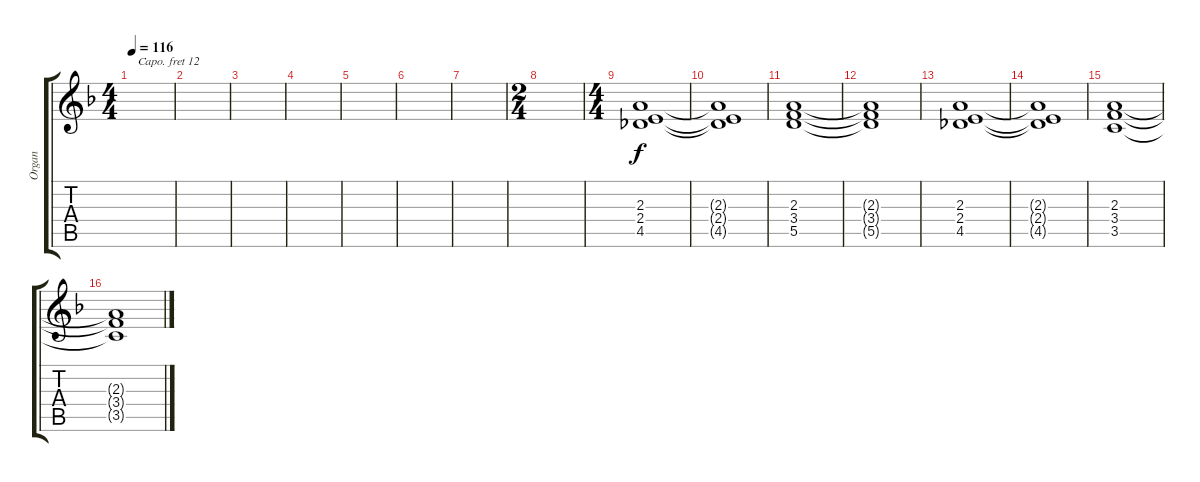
\track ("Organ" "Organ") {instrument drawbarorgan}
\staff {score tabs}
\capo 12
\tuning (E4 B3 G3 D3 A2 E2) {hide}
\ts (4 4)
\tempo 116
\clef g2
\ks dminor
|
|
|
|
|
|
|
\ts (2 4)
|
\ts (4 4)
(2.3 2.4 4.5).1 |
(2.3{t} 2.4{t} 4.5{t}).1 |
(2.3 3.4 5.5).1 |
(2.3{t} 3.4{t} 5.5{t}).1 |
(2.3 2.4 4.5).1 |
(2.3{t} 2.4{t} 4.5{t}).1 |
(2.3 3.4 3.5).1 |
(2.3{t} 3.4{t} 3.5{t}).1
